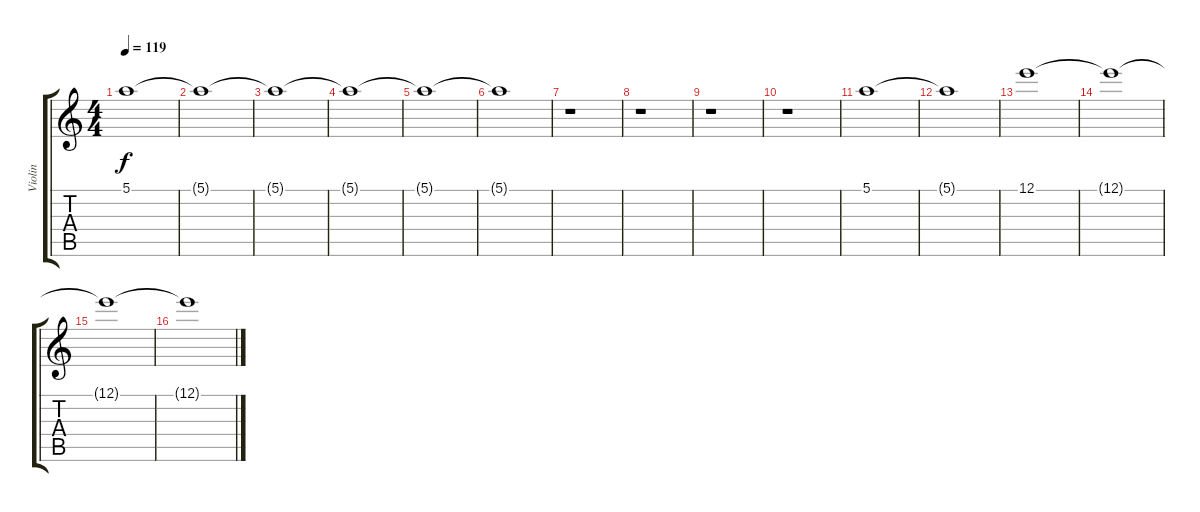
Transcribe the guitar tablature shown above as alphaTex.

\track ("Violin" "Violin") {instrument violin}
\staff {score tabs}
\tuning (E5 B4 G4 D4 A3 E3) {hide}
\ts (4 4)
\tempo 119
\clef g2
\ks c
5.1{t}.1{dy f} |
5.1{t}.1 |
5.1{t}.1 |
5.1{t}.1 |
5.1{t}.1 |
5.1{t}.1 |
r.1 |
r.1 |
r.1 |
r.1 |
5.1.1 |
5.1{t}.1 |
12.1.1 |
12.1{t}.1 |
12.1{t}.1 |
12.1{t}.1
